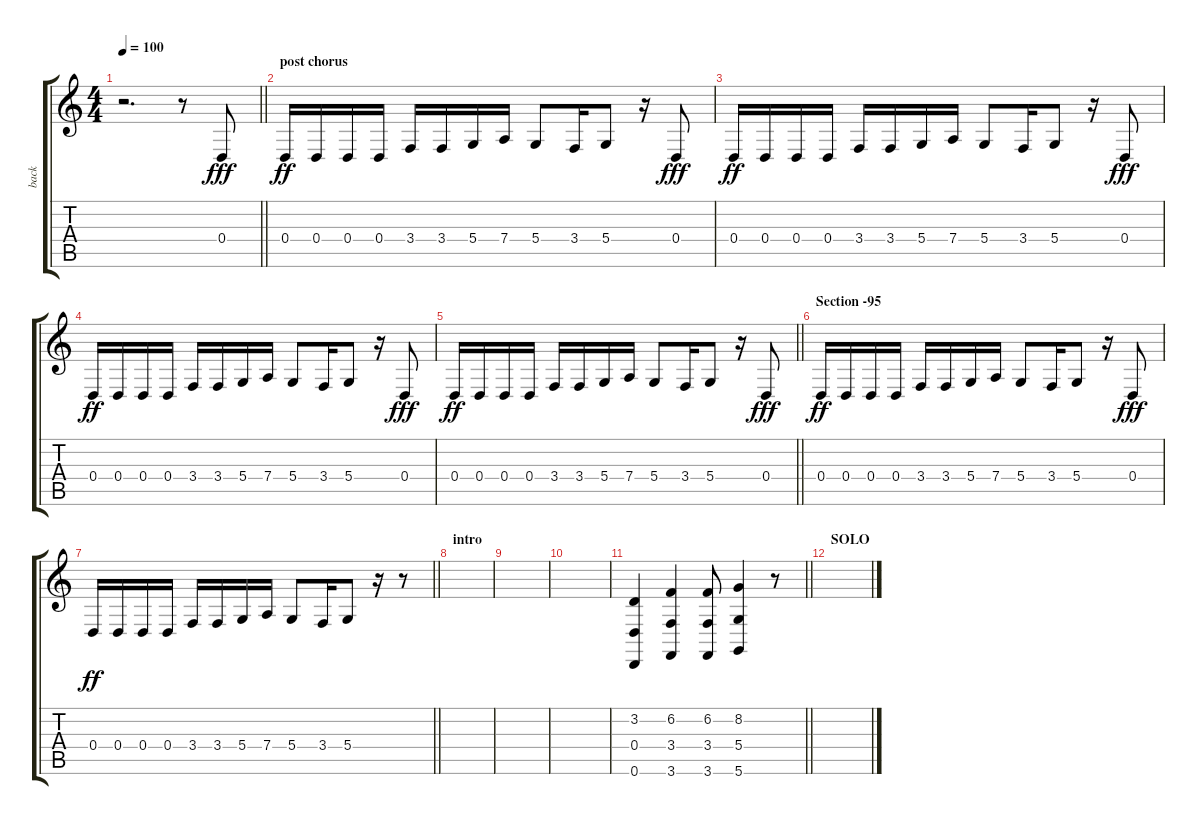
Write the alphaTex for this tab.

\track ("back" "back") {instrument lead1square}
\staff {score tabs}
\tuning (E4 B3 G3 D3 A2 D2) {hide}
\ts (4 4)
\tempo 100
\clef g2
\barLineRight lightlight
\ks c
r.2{d dy fff} r.8 0.4.8 |
\section ("" "post chorus")
0.4.16{dy ff} 0.4.16 0.4.16 0.4.16 3.4.16 3.4.16 5.4.16 7.4.16 5.4.8 3.4.16 5.4.8 r.16 0.4.8{dy fff} |
0.4.16{dy ff} 0.4.16 0.4.16 0.4.16 3.4.16 3.4.16 5.4.16 7.4.16 5.4.8 3.4.16 5.4.8 r.16 0.4.8{dy fff} |
0.4.16{dy ff} 0.4.16 0.4.16 0.4.16 3.4.16 3.4.16 5.4.16 7.4.16 5.4.8 3.4.16 5.4.8 r.16 0.4.8{dy fff} |
\barLineRight lightlight
0.4.16{dy ff} 0.4.16 0.4.16 0.4.16 3.4.16 3.4.16 5.4.16 7.4.16 5.4.8 3.4.16 5.4.8 r.16 0.4.8{dy fff} |
\section ("" "Section -95")
0.4.16{dy ff} 0.4.16 0.4.16 0.4.16 3.4.16 3.4.16 5.4.16 7.4.16 5.4.8 3.4.16 5.4.8 r.16 0.4.8{dy fff} |
\barLineRight lightlight
0.4.16{dy ff} 0.4.16 0.4.16 0.4.16 3.4.16 3.4.16 5.4.16 7.4.16 5.4.8 3.4.16 5.4.8 r.16 r.8 |
\section ("" "intro")
|
|
|
\barLineRight lightlight
(3.2 0.4 0.6).4 (6.2 3.4 3.6).4 (6.2 3.4 3.6).8 (8.2 5.4 5.6).4 r.8 |
\section ("" "SOLO")
